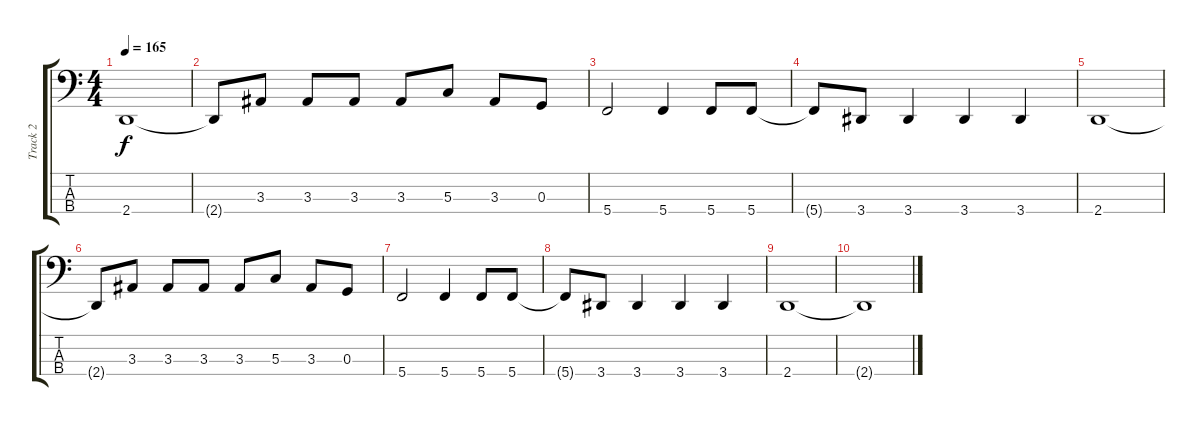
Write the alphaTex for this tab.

\track ("Track 2" "Track 2") {instrument electricbassfinger}
\staff {score tabs}
\tuning (F2 C2 G1 C1) {hide}
\ts (4 4)
\tempo 165
\clef f4
\ks c
2.4.1{dy f} |
2.4{t}.8 3.3.8 3.3.8 3.3.8 3.3.8 5.3.8 3.3.8 0.3.8 |
5.4.2 5.4.4 5.4.8 5.4.8 |
5.4{t}.8 3.4.8 3.4.4 3.4.4 3.4.4 |
2.4.1 |
2.4{t}.8 3.3.8 3.3.8 3.3.8 3.3.8 5.3.8 3.3.8 0.3.8 |
5.4.2 5.4.4 5.4.8 5.4.8 |
5.4{t}.8 3.4.8 3.4.4 3.4.4 3.4.4 |
2.4.1 |
2.4{t}.1
